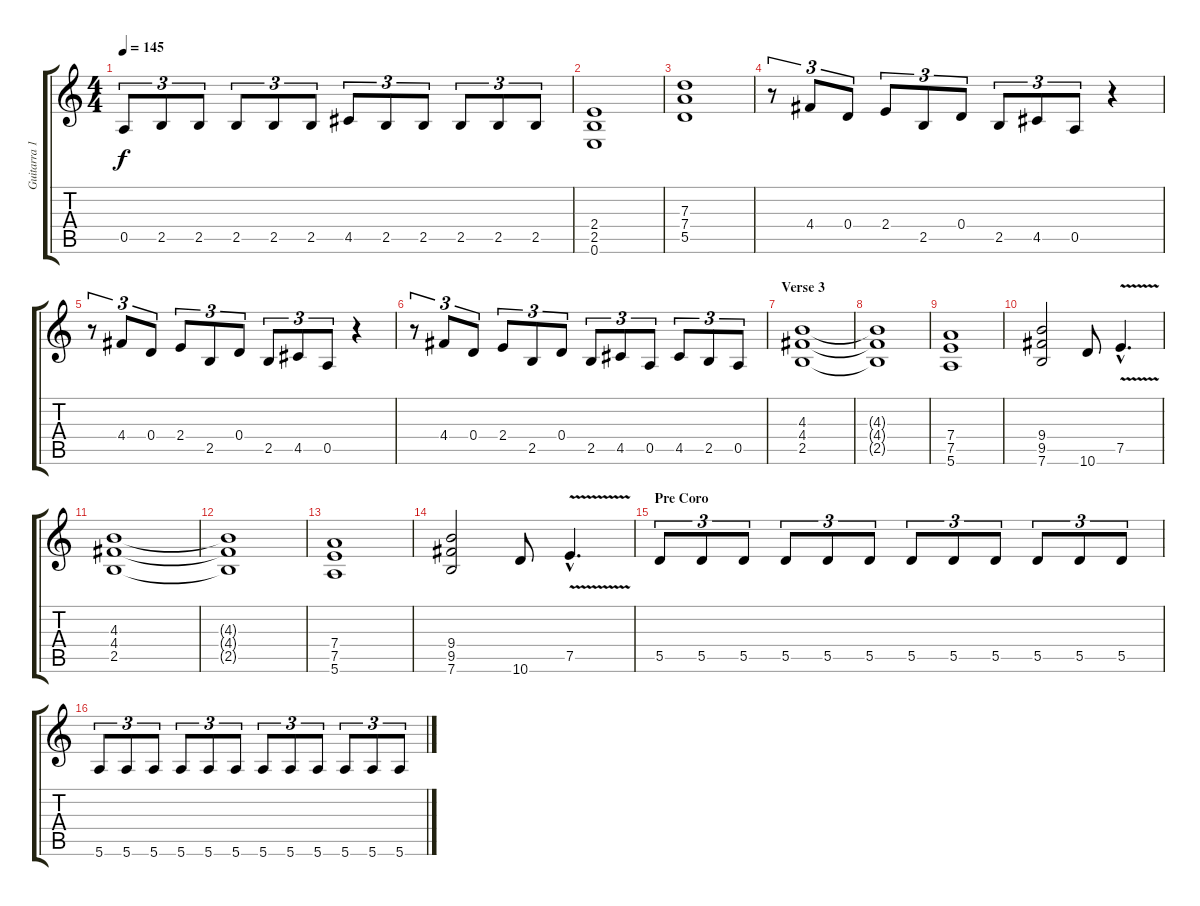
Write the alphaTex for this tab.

\track ("Guitarra 1" "Guitarra 1") {instrument overdrivenguitar}
\staff {score tabs}
\tuning (E4 B3 G3 D3 A2 E2) {hide}
\ts (4 4)
\tempo 145
\clef g2
\ks c
0.5.8{tu (3 2) dy f} 2.5.8{tu (3 2)} 2.5.8{tu (3 2)} 2.5.8{tu (3 2)} 2.5.8{tu (3 2)} 2.5.8{tu (3 2)} 4.5.8{tu (3 2)} 2.5.8{tu (3 2)} 2.5.8{tu (3 2)} 2.5.8{tu (3 2)} 2.5.8{tu (3 2)} 2.5.8{tu (3 2)} |
(2.4 2.5 0.6).1 |
(7.3 7.4 5.5).1 |
r.8{tu (3 2)} 4.4.8{tu (3 2) volume 16} 0.4.8{tu (3 2)} 2.4.8{tu (3 2)} 2.5.8{tu (3 2)} 0.4.8{tu (3 2)} 2.5.8{tu (3 2)} 4.5.8{tu (3 2)} 0.5.8{tu (3 2)} r.4 |
r.8{tu (3 2)} 4.4.8{tu (3 2)} 0.4.8{tu (3 2)} 2.4.8{tu (3 2)} 2.5.8{tu (3 2)} 0.4.8{tu (3 2)} 2.5.8{tu (3 2)} 4.5.8{tu (3 2)} 0.5.8{tu (3 2)} r.4 |
r.8{tu (3 2)} 4.4.8{tu (3 2)} 0.4.8{tu (3 2)} 2.4.8{tu (3 2)} 2.5.8{tu (3 2)} 0.4.8{tu (3 2)} 2.5.8{tu (3 2)} 4.5.8{tu (3 2)} 0.5.8{tu (3 2)} 4.5.8{tu (3 2)} 2.5.8{tu (3 2)} 0.5.8{tu (3 2)} |
\section ("" "Verse 3")
(4.3 4.4 2.5).1 |
(4.3{t} 4.4{t} 2.5{t}).1 |
(7.4 7.5 5.6).1 |
(9.4 9.5 7.6).2 10.6.8 7.5{v hac}.4{d} |
(4.3 4.4 2.5).1 |
(4.3{t} 4.4{t} 2.5{t}).1 |
(7.4 7.5 5.6).1 |
(9.4 9.5 7.6).2 10.6.8 7.5{v hac}.4{d} |
\section ("" "Pre Coro")
5.5.8{tu (3 2)} 5.5.8{tu (3 2)} 5.5.8{tu (3 2)} 5.5.8{tu (3 2)} 5.5.8{tu (3 2)} 5.5.8{tu (3 2)} 5.5.8{tu (3 2)} 5.5.8{tu (3 2)} 5.5.8{tu (3 2)} 5.5.8{tu (3 2)} 5.5.8{tu (3 2)} 5.5.8{tu (3 2)} |
5.6.8{tu (3 2)} 5.6.8{tu (3 2)} 5.6.8{tu (3 2)} 5.6.8{tu (3 2)} 5.6.8{tu (3 2)} 5.6.8{tu (3 2)} 5.6.8{tu (3 2)} 5.6.8{tu (3 2)} 5.6.8{tu (3 2)} 5.6.8{tu (3 2)} 5.6.8{tu (3 2)} 5.6.8{tu (3 2)}
